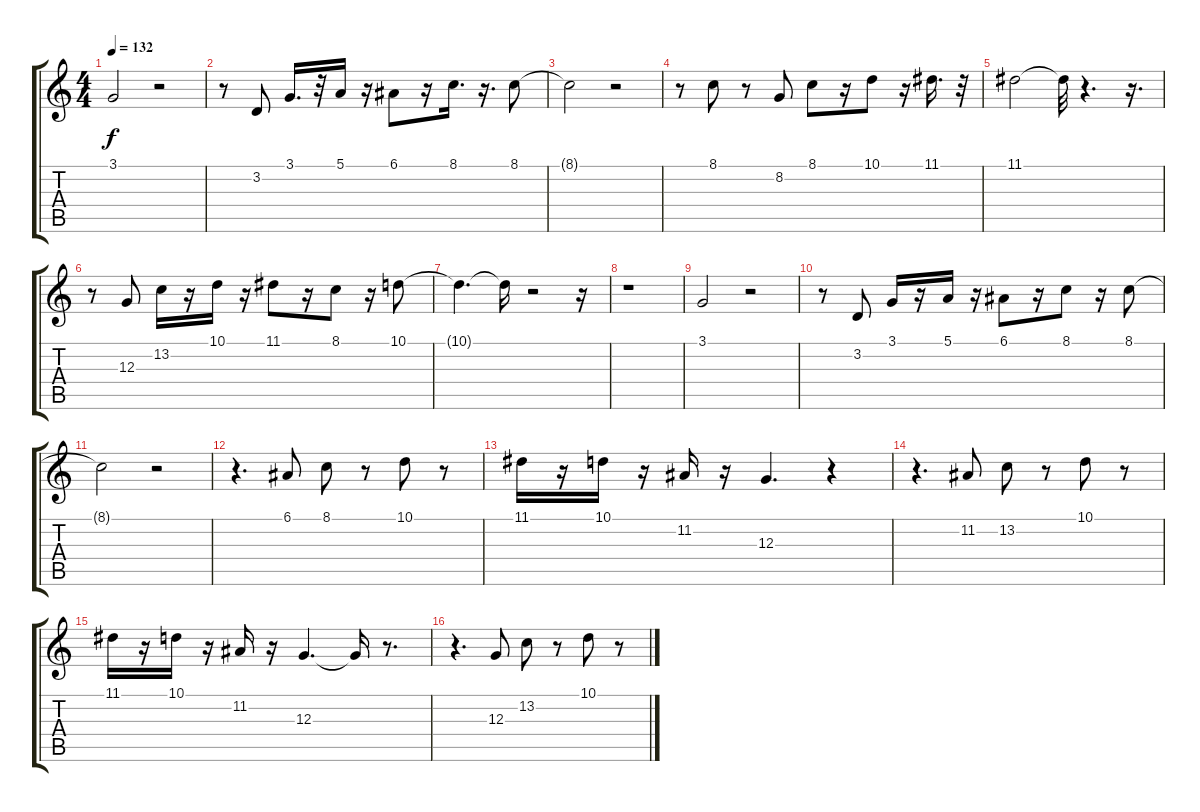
\track "" {instrument lead1square}
\staff {score tabs}
\tuning (E4 B3 G3 D3 A2 E2) {hide}
\ts (4 4)
\tempo 132
\clef g2
\ks c
3.1.2{dy f} r.2 |
r.8 3.2.8 3.1.16{d} r.32 5.1.16 r.16 6.1.8 r.16 8.1.16{d} r.16{d} 8.1.8 |
8.1{t}.2 r.2 |
r.8 8.1.8 r.8 8.2.8 8.1.8 r.16 10.1.8 r.16 11.1.16{d} r.32 |
11.1.2 11.1{t}.32 r.4{d} r.16{d} |
r.8 12.3.8 13.2.16 r.16 10.1.16 r.16 11.1.8 r.16 8.1.8 r.16 10.1.8 |
10.1{t}.4{d} 10.1{t}.16 r.2 r.16 |
r.1 |
3.1.2 r.2 |
r.8 3.2.8 3.1.16 r.16 5.1.16 r.16 6.1.8 r.16 8.1.8 r.16 8.1.8 |
8.1{t}.2 r.2 |
r.4{d} 6.1.8 8.1.8 r.8 10.1.8 r.8 |
11.1.16 r.16 10.1.16 r.16 11.2.16 r.16 12.3.4{d} r.4 |
r.4{d} 11.2.8 13.2.8 r.8 10.1.8 r.8 |
11.1.16 r.16 10.1.16 r.16 11.2.16 r.16 12.3.4{d} 12.3{t}.16 r.8{d} |
r.4{d} 12.3.8 13.2.8 r.8 10.1.8 r.8
